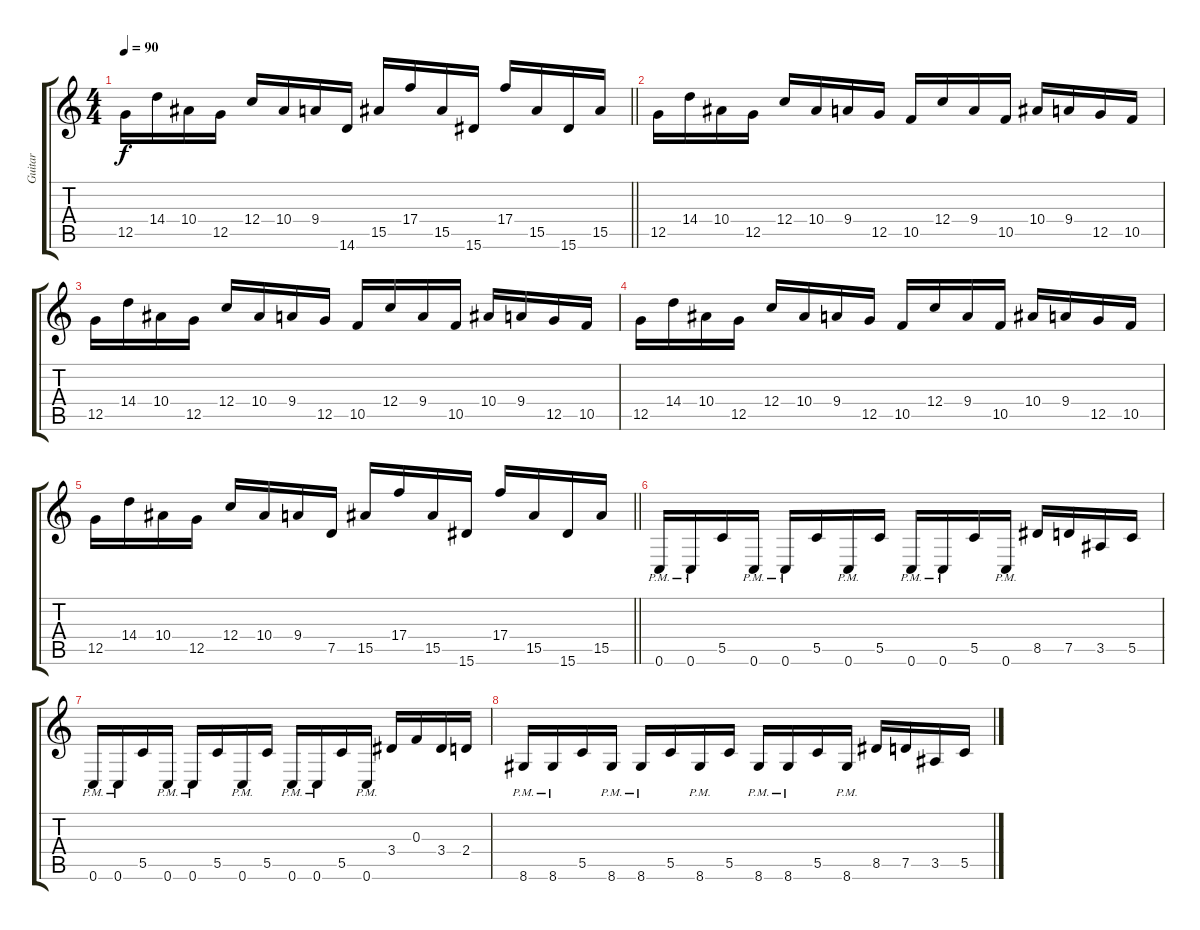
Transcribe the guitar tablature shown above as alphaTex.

\track ("Guitar" "Guitar") {instrument distortionguitar}
\staff {score tabs}
\tuning (D4 A3 F3 C3 G2 C2) {hide}
\ts (4 4)
\tempo 90
\clef g2
\barLineRight lightlight
\ks c
12.5.16{dy f} 14.4.16 10.4.16 12.5.16 12.4.16 10.4.16 9.4.16 14.6.16 15.5.16 17.4.16 15.5.16 15.6.16 17.4.16 15.5.16 15.6.16 15.5.16 |
12.5.16 14.4.16 10.4.16 12.5.16 12.4.16 10.4.16 9.4.16 12.5.16 10.5.16 12.4.16 9.4.16 10.5.16 10.4.16 9.4.16 12.5.16 10.5.16 |
12.5.16 14.4.16 10.4.16 12.5.16 12.4.16 10.4.16 9.4.16 12.5.16 10.5.16 12.4.16 9.4.16 10.5.16 10.4.16 9.4.16 12.5.16 10.5.16 |
12.5.16 14.4.16 10.4.16 12.5.16 12.4.16 10.4.16 9.4.16 12.5.16 10.5.16 12.4.16 9.4.16 10.5.16 10.4.16 9.4.16 12.5.16 10.5.16 |
\barLineRight lightlight
12.5.16 14.4.16 10.4.16 12.5.16 12.4.16 10.4.16 9.4.16 7.5.16 15.5.16 17.4.16 15.5.16 15.6.16 17.4.16 15.5.16 15.6.16 15.5.16 |
\section ("" "")
0.6{pm}.16{volume 13 balance 0 instrument distortionguitar} 0.6{pm}.16 5.5.16 0.6{pm}.16 0.6{pm}.16 5.5.16 0.6{pm}.16 5.5.16 0.6{pm}.16 0.6{pm}.16 5.5.16 0.6{pm}.16 8.5.16 7.5.16 3.5.16 5.5.16 |
0.6{pm}.16 0.6{pm}.16 5.5.16 0.6{pm}.16 0.6{pm}.16 5.5.16 0.6{pm}.16 5.5.16 0.6{pm}.16 0.6{pm}.16 5.5.16 0.6{pm}.16 3.4.16 0.3.16 3.4.16 2.4.16 |
8.6{pm}.16 8.6{pm}.16 5.5.16 8.6{pm}.16 8.6{pm}.16 5.5.16 8.6{pm}.16 5.5.16 8.6{pm}.16 8.6{pm}.16 5.5.16 8.6{pm}.16 8.5.16 7.5.16 3.5.16 5.5.16
